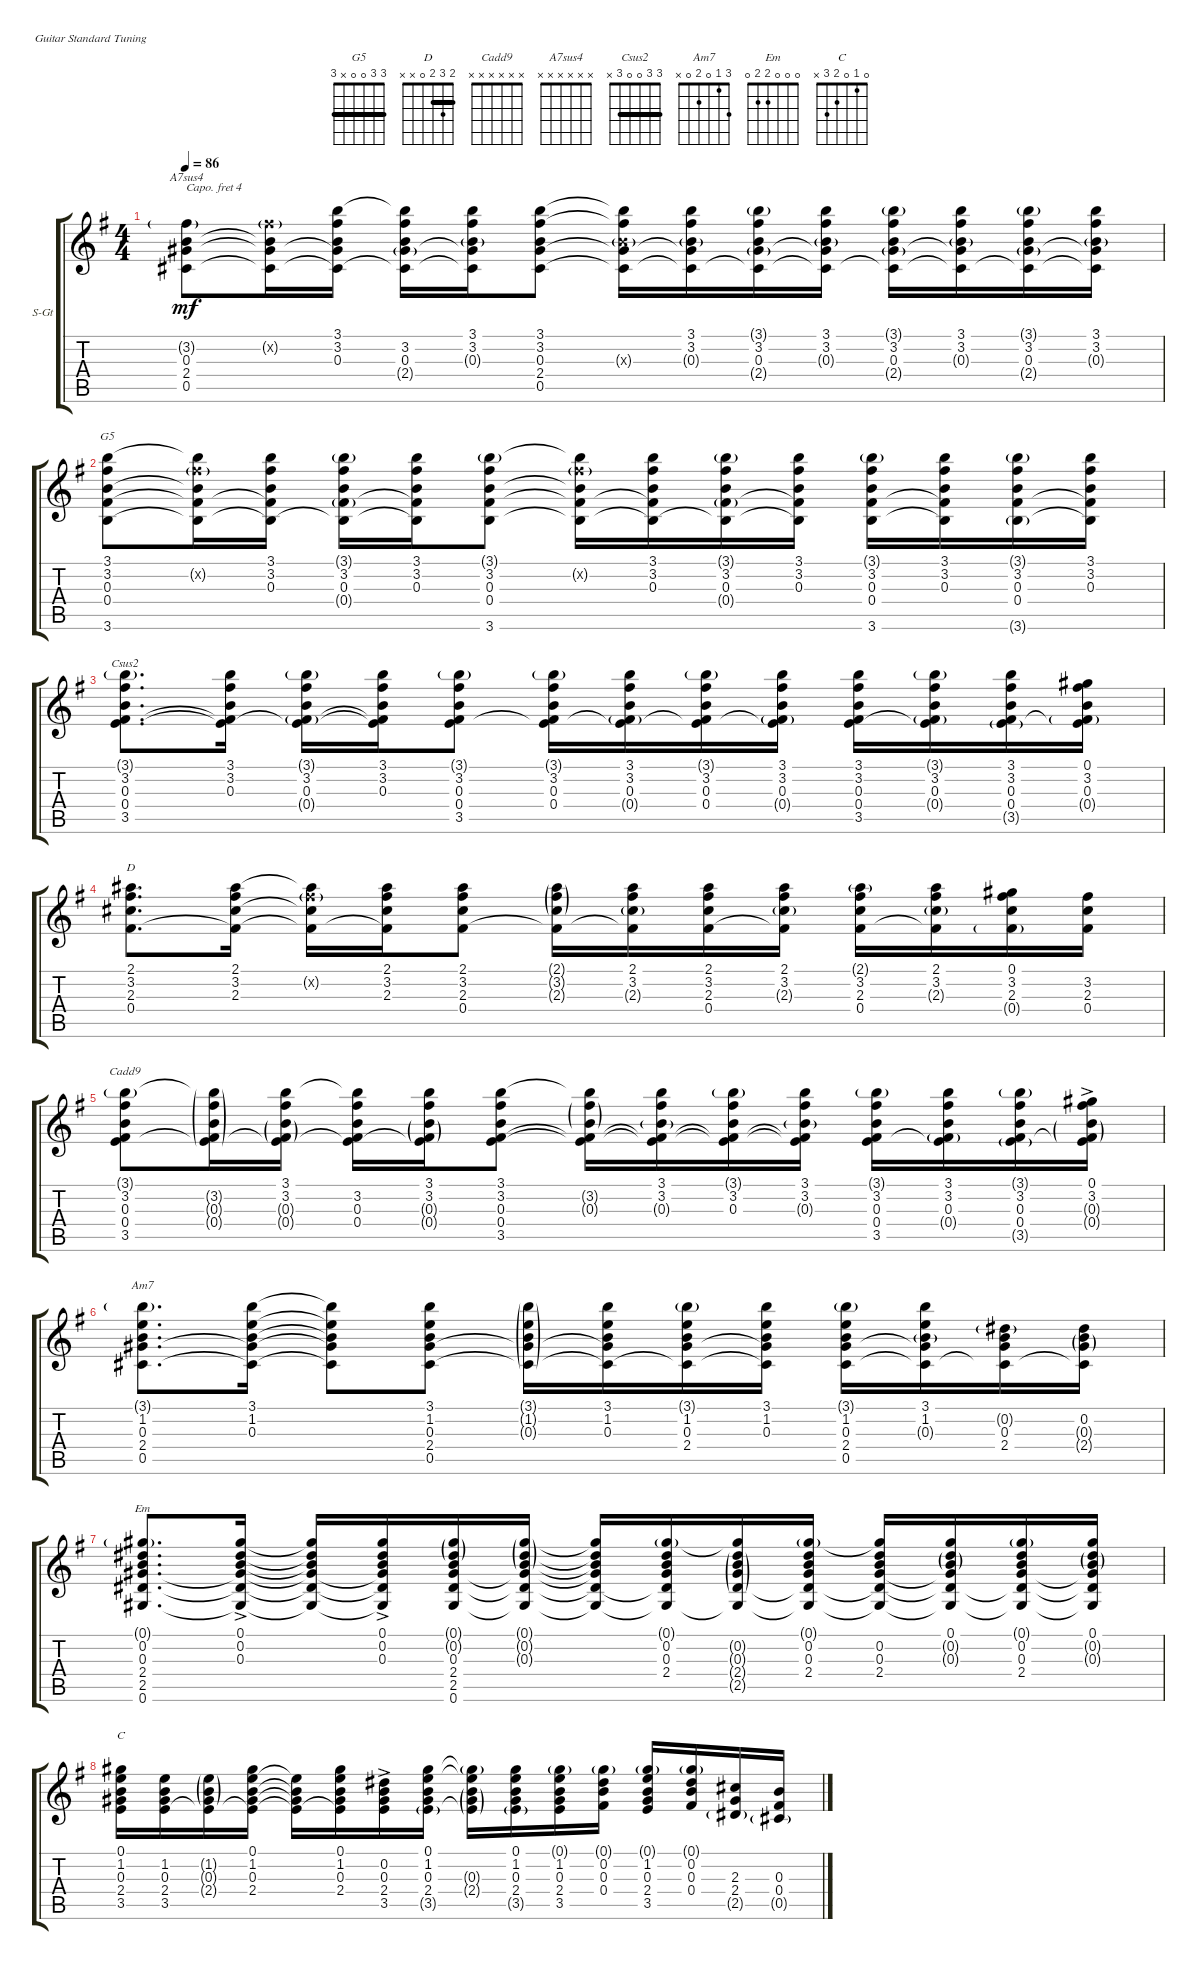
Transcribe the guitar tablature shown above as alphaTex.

\defaultSystemsLayout 4
\bracketExtendMode groupsimilarinstruments
\firstSystemTrackNameOrientation horizontal
\otherSystemsTrackNameOrientation horizontal
\track ("Steel Guitar" "S-Gt") {instrument acousticguitarsteel}
\staff {score tabs}
\capo 4
\tuning (E4 B3 G3 D3 A2 E2)
\chord ("G5" 3 3 0 0 x 3) {barre 3}
\chord ("D" 2 3 2 0 x x) {barre 2}
\chord ("Cadd9" x x x x x x)
\chord ("A7sus4" x x x x x x)
\chord ("Csus2" 3 3 0 0 3 x) {barre 3}
\chord ("Am7" 3 1 0 2 0 x)
\chord ("Em" 0 0 0 2 2 0)
\chord ("C" 0 1 0 2 3 x)
\ts (4 4)
\tempo 86
\clef g2
\ks g
(3.2{g} 0.3 2.4 0.5).8{ch "A7sus4" dy mf} (3.2{g x} 0.3{t} 2.4{t} 0.5{t}).16 (3.2 0.3 2.4{t} 0.5{t} 3.1).16 (3.1{t} 3.2 0.3 2.4{g} 0.5{t}).16 (3.1 3.2 0.3{g} 2.4{t} 0.5{t}).16 (3.1 3.2 0.3 2.4 0.5).8 (3.1{t} 3.2{t} 0.3{g x} 2.4{t} 0.5{t}).16 (3.1 3.2 0.3{g} 2.4{t} 0.5{t}).16 (3.1{g} 3.2 0.3 2.4{g} 0.5{t}).16 (3.1 3.2 0.3{g} 2.4{t} 0.5{t}).16 (3.1{g} 3.2 0.3 2.4{g} 0.5{t}).16 (3.1 3.2 0.3{g} 2.4{t} 0.5{t}).16 (3.1{g} 3.2 0.3 2.4{g} 0.5{t}).16 (3.1 3.2 0.3{g} 2.4{t} 0.5{t}).16 |
(3.6 0.4 3.2 3.1 0.3).8{ch "G5"} (3.6{t} 0.4{t} 3.2{g x} 3.1{t} 0.3{t}).16 (3.6{t} 0.4{t} 3.2 3.1 0.3).16 (3.6{t} 0.4{g} 3.2 0.3 3.1{g}).16 (3.6{t} 0.4{t} 3.2 3.1 0.3).16 (3.6 0.4 3.2 3.1{g} 0.3).8 (3.6{t} 0.4{t} 3.2{g x} 3.1{t} 0.3{t}).16 (3.6{t} 0.4{t} 3.2 3.1 0.3).16 (3.6{t} 0.4{g} 3.2 3.1{g} 0.3).16 (3.6{t} 0.4{t} 3.2 3.1 0.3).16 (3.6 0.4 3.2 3.1{g} 0.3).16 (3.6{t} 0.4{t} 3.2 3.1 0.3).16 (3.6{g} 0.4 3.2 3.1{g} 0.3).16 (3.6{t} 0.4{t} 3.2 3.1 0.3).16 |
(3.5 0.4 0.3 3.2 3.1{g}).8{d ch "Csus2"} (3.5{t} 0.4{t} 0.3 3.2 3.1).16 (3.5{t} 0.4{g} 0.3 3.2 3.1{g}).16 (3.5{t} 0.4{t} 0.3 3.2 3.1).16 (3.5 0.4 0.3 3.2 3.1{g}).8 (3.5{t} 0.4 0.3 3.2 3.1{g}).16 (3.5{t} 0.4{g} 0.3 3.2 3.1).16 (3.5{t} 0.4 0.3 3.2 3.1{g}).16 (3.5{t} 0.4{g} 0.3 3.2 3.1).16 (3.5 0.4 0.3 3.2 3.1).16 (3.5{t} 0.4{g} 0.3 3.2 3.1{g}).16 (3.5{g} 0.4 0.3 3.2 3.1).16 (3.5{t} 0.3 3.2 0.1 0.4{g}).16 |
(0.4 2.3 3.2 2.1).8{d ch "D"} (0.4{t} 2.3 3.2 2.1).16 (0.4{t} 2.3{t} 3.2{g x} 2.1{t}).16 (0.4{t} 2.3 3.2 2.1).16 (0.4 2.3 3.2 2.1).8 (0.4{t} 2.3{g} 3.2{g} 2.1{g}).16 (0.4{t} 2.3{g} 3.2 2.1).16 (0.4 2.3 3.2 2.1).16 (0.4{t} 2.3{g} 3.2 2.1).16 (0.4 2.3 3.2 2.1{g}).16 (0.4{t} 2.3{g} 3.2 2.1).16 (0.4{g} 2.3 3.2 0.1).16 (0.4 2.3 3.2).16 |
(3.5 0.4 0.3 3.2 3.1{g}).8{ch "Cadd9"} (3.5{g t} 0.4{g} 0.3{g} 3.2{g} 3.1{g t}).16 (3.5{t} 0.4{g} 0.3{g} 3.2 3.1).16 (3.5{t} 0.4 0.3 3.2 3.1{t}).16 (3.5{t} 0.4{g} 0.3{g} 3.2 3.1).16 (3.5 0.4 0.3 3.2 3.1).8 (3.5{t} 0.4{t} 0.3{g} 3.2{g} 3.1{t}).16 (3.5{t} 0.4{t} 0.3{g} 3.2 3.1).16 (3.5{t} 0.4{t} 0.3 3.2 3.1{g}).16 (3.5{t} 0.4{t} 0.3{g} 3.2 3.1).16 (3.5 0.4 0.3 3.2 3.1{g}).16 (3.5{t} 0.4{g} 0.3 3.2 3.1).16 (3.5{g} 0.4 0.3 3.2 3.1{g}).16 (3.5{t} 0.3{g} 3.2 0.1{ac} 0.4{g}).16 |
(2.4 0.3 0.5 1.2 3.1{g}).8{d ch "Am7"} (2.4{t} 0.3 0.5{t} 1.2 3.1).16 (2.4{t} 0.3{t} 0.5{t} 1.2{t} 3.1{t}).8 (2.4 0.3 0.5 1.2 3.1).8 (2.4{g t} 0.3{g} 0.5{g t} 1.2{g} 3.1{g}).16 (2.4{t} 0.3 0.5{t} 1.2 3.1).16 (2.4 0.3 0.5{t} 1.2 3.1{g}).16 (2.4{t} 0.3 0.5{t} 1.2 3.1).16 (2.4 0.3 0.5 1.2 3.1{g}).16 (2.4{t} 0.3{g} 0.5{t} 1.2 3.1).16 (2.4 0.3 0.5{t} 0.2{g}).16 (2.4{g} 0.5{t} 0.2 0.3{g}).16 |
(0.6 2.5 2.4 0.3 0.2 0.1{g}).8{d ch "Em"} (0.6{t} 2.5{t} 2.4{t} 0.3 0.2 0.1{ac}).16 (0.6{t} 2.5{t} 2.4{t} 0.3{t} 0.2{t} 0.1{t}).16 (0.6{t} 2.5{t} 2.4{t} 0.3 0.2 0.1{ac}).16 (0.6 2.5 2.4 0.3 0.2{g} 0.1{g}).16 (0.6{t} 2.5{t} 2.4{t} 0.3{g} 0.2{g} 0.1{g}).16 (0.6{t} 2.5{t} 2.4{t} 0.3{t} 0.2{t} 0.1{t}).16 (0.6{t} 2.5{t} 2.4 0.3 0.2 0.1{g}).16 (0.6{t} 2.5{g} 2.4{g} 0.3{g} 0.2{g} 0.1{t}).16 (0.6{t} 2.5{t} 2.4 0.3 0.2 0.1{g}).16 (0.6{t} 2.5{t} 2.4 0.3 0.2 0.1{t}).16 (0.6{t} 2.5{t} 2.4{t} 0.3{g} 0.2{g} 0.1).16 (0.6{t} 2.5{t} 2.4 0.3 0.2 0.1{g}).16 (0.6{t} 2.5{t} 2.4{t} 0.3{g} 0.2{g} 0.1).16 |
(3.5 2.4 0.3 1.2 0.1).16{ch "C"} (3.5 2.4 0.3 1.2).16 (3.5{t} 2.4{g} 0.3{g} 1.2{g}).16 (3.5{t} 2.4 0.3 1.2 0.1).16 (3.5{t} 2.4{t} 0.3{t} 1.2{t}).16 (3.5{t} 2.4 0.3 1.2 0.1).16 (3.5 2.4 0.3 0.2{ac}).16 (3.5{g} 2.4 0.3 1.2 0.1).16 (3.5{g t} 2.4{g} 0.3{g} 1.2{t} 0.1{g t}).16 (3.5{g} 2.4 0.3 1.2 0.1).16 (3.5 2.4 0.3 1.2 0.1{g}).16 (0.4 0.3 0.2 0.1{g}).16 (2.4 0.3 1.2 3.5 0.1{g}).16 (0.2 0.3 0.4 0.1{g}).16 (2.4 2.3 2.5{g}).16 (0.4 0.3 0.5{g}).16
